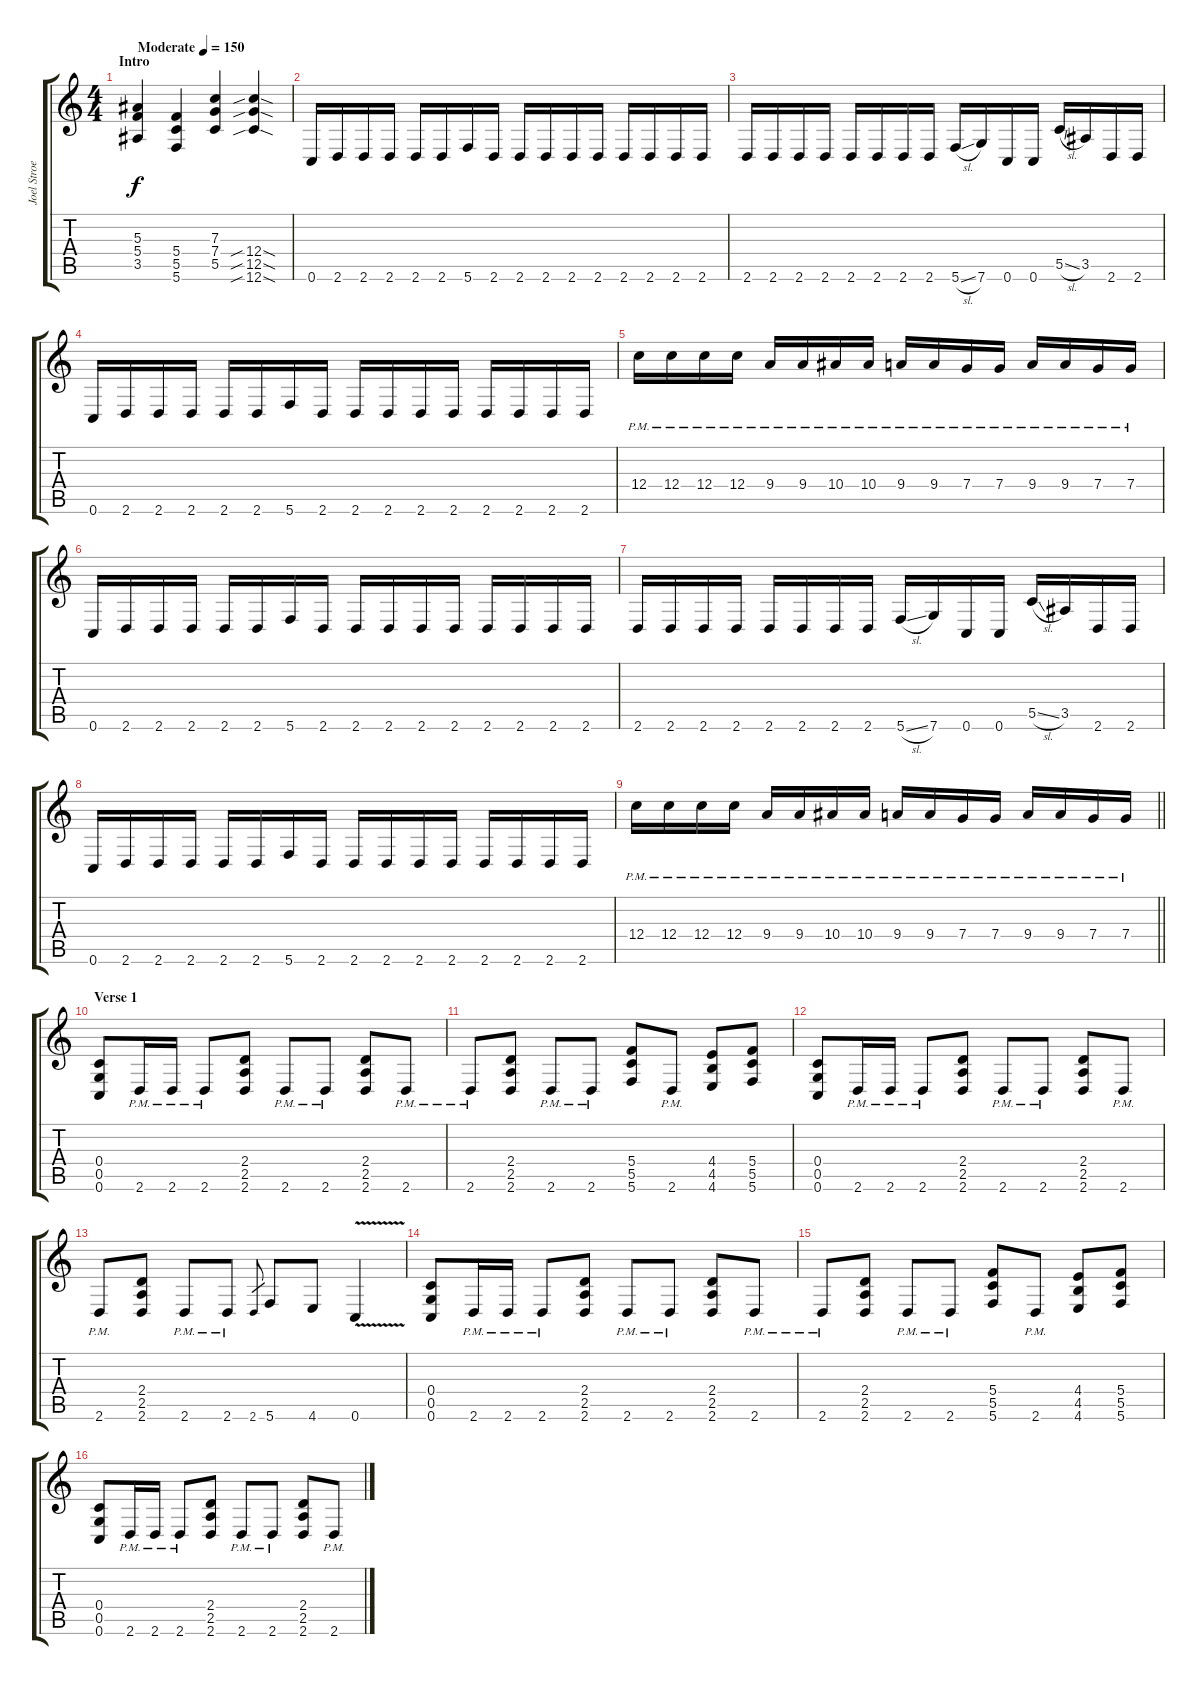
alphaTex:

\track ("Joel Stroetzel" "Joel Stroe") {instrument overdrivenguitar}
\staff {score tabs}
\tuning (D4 A3 F3 C3 G2 C2) {hide}
\ts (4 4)
\section ("" "Intro")
\tempo (150 "Moderate")
\clef g2
\ks c
(5.3 5.4 3.5).4{dy f instrument overdrivenguitar} (5.4 5.5 5.6).4 (7.3 7.4 5.5).4 (12.4{sib sod} 12.5{sib sod} 12.6{sib sod}).4 |
0.6.16 2.6.16 2.6.16 2.6.16 2.6.16 2.6.16 5.6.16 2.6.16 2.6.16 2.6.16 2.6.16 2.6.16 2.6.16 2.6.16 2.6.16 2.6.16 |
2.6.16 2.6.16 2.6.16 2.6.16 2.6.16 2.6.16 2.6.16 2.6.16 5.6{sl}.16 7.6.16 0.6.16 0.6.16 5.5{sl}.16 3.5.16 2.6.16 2.6.16 |
0.6.16 2.6.16 2.6.16 2.6.16 2.6.16 2.6.16 5.6.16 2.6.16 2.6.16 2.6.16 2.6.16 2.6.16 2.6.16 2.6.16 2.6.16 2.6.16 |
12.4{pm}.16 12.4{pm}.16 12.4{pm}.16 12.4{pm}.16 9.4{pm}.16 9.4{pm}.16 10.4{pm}.16 10.4{pm}.16 9.4{pm}.16 9.4{pm}.16 7.4{pm}.16 7.4{pm}.16 9.4{pm}.16 9.4{pm}.16 7.4{pm}.16 7.4{pm}.16 |
0.6.16 2.6.16 2.6.16 2.6.16 2.6.16 2.6.16 5.6.16 2.6.16 2.6.16 2.6.16 2.6.16 2.6.16 2.6.16 2.6.16 2.6.16 2.6.16 |
2.6.16 2.6.16 2.6.16 2.6.16 2.6.16 2.6.16 2.6.16 2.6.16 5.6{sl}.16 7.6.16 0.6.16 0.6.16 5.5{sl}.16 3.5.16 2.6.16 2.6.16 |
0.6.16 2.6.16 2.6.16 2.6.16 2.6.16 2.6.16 5.6.16 2.6.16 2.6.16 2.6.16 2.6.16 2.6.16 2.6.16 2.6.16 2.6.16 2.6.16 |
\barLineRight lightlight
12.4{pm}.16 12.4{pm}.16 12.4{pm}.16 12.4{pm}.16 9.4{pm}.16 9.4{pm}.16 10.4{pm}.16 10.4{pm}.16 9.4{pm}.16 9.4{pm}.16 7.4{pm}.16 7.4{pm}.16 9.4{pm}.16 9.4{pm}.16 7.4{pm}.16 7.4{pm}.16 |
\section ("" "Verse 1")
(0.4 0.5 0.6).8 2.6{pm}.16 2.6{pm}.16 2.6{pm}.8 (2.4 2.5 2.6).8 2.6{pm}.8 2.6{pm}.8 (2.4 2.5 2.6).8 2.6{pm}.8 |
2.6{pm}.8 (2.4 2.5 2.6).8 2.6{pm}.8 2.6{pm}.8 (5.4 5.5 5.6).8 2.6{pm}.8 (4.4 4.5 4.6).8 (5.4 5.5 5.6).8 |
(0.4 0.5 0.6).8 2.6{pm}.16 2.6{pm}.16 2.6{pm}.8 (2.4 2.5 2.6).8 2.6{pm}.8 2.6{pm}.8 (2.4 2.5 2.6).8 2.6{pm}.8 |
2.6{pm}.8 (2.4 2.5 2.6).8 2.6{pm}.8 2.6{pm}.8 2.6.8{gr} 5.6.8 4.6.8 0.6{v}.4 |
(0.4 0.5 0.6).8 2.6{pm}.16 2.6{pm}.16 2.6{pm}.8 (2.4 2.5 2.6).8 2.6{pm}.8 2.6{pm}.8 (2.4 2.5 2.6).8 2.6{pm}.8 |
2.6{pm}.8 (2.4 2.5 2.6).8 2.6{pm}.8 2.6{pm}.8 (5.4 5.5 5.6).8 2.6{pm}.8 (4.4 4.5 4.6).8 (5.4 5.5 5.6).8 |
(0.4 0.5 0.6).8 2.6{pm}.16 2.6{pm}.16 2.6{pm}.8 (2.4 2.5 2.6).8 2.6{pm}.8 2.6{pm}.8 (2.4 2.5 2.6).8 2.6{pm}.8
